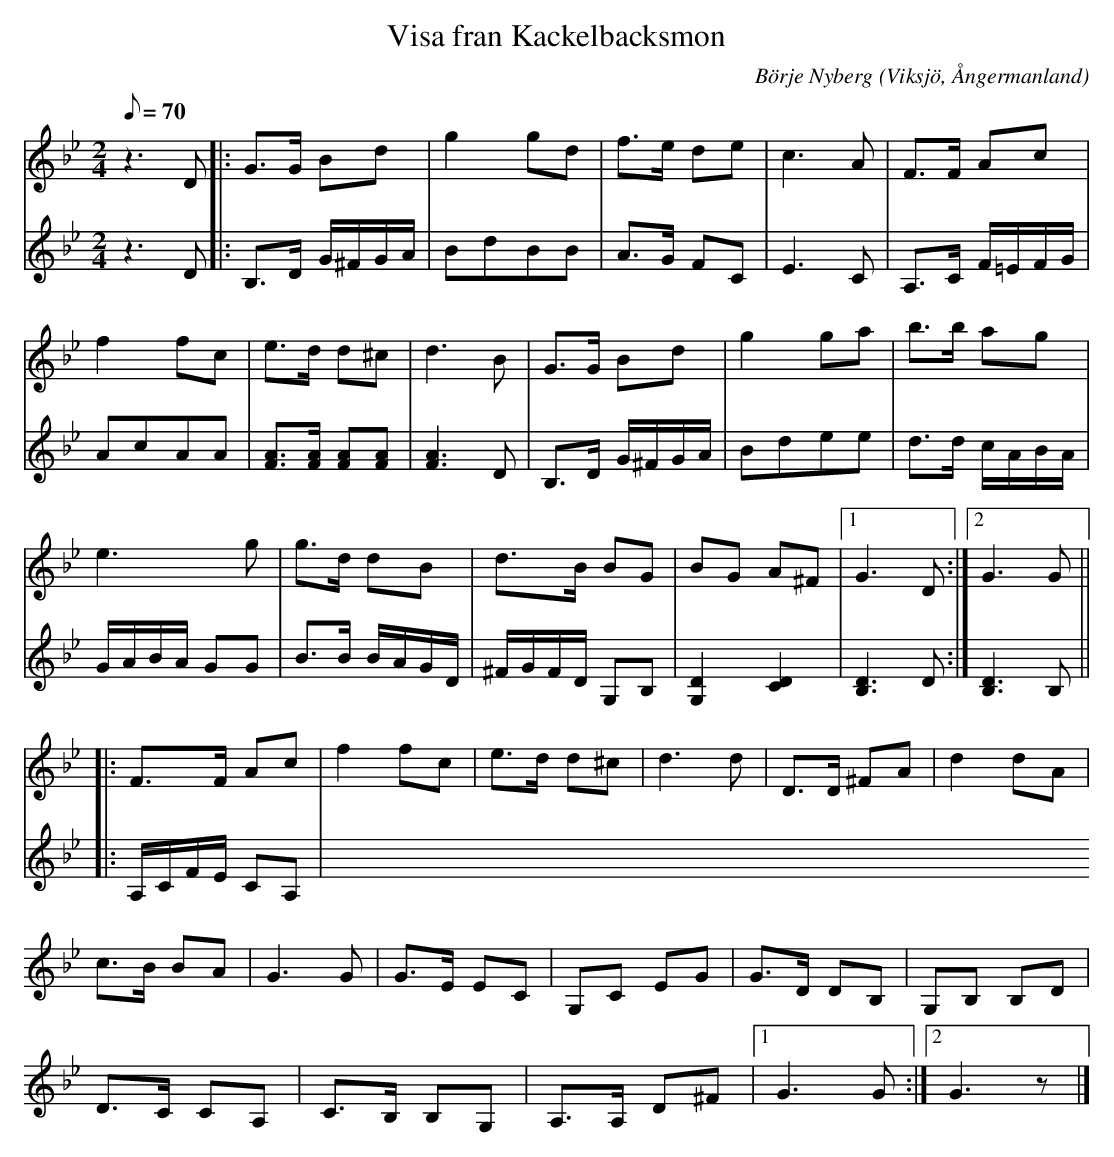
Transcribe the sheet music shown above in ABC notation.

X:1
T:Visa fran Kackelbacksmon
C:Börje Nyberg
O:Viksjö, Ångermanland
M:2/4
L:1/8
Q:70
K:Gm
V:1
z2> D2|: G>G Bd | g2 gd | f>e de | c2>A2 | F>F Ac |
f2 fc | e>d d^c | d2>B2 | G>G Bd |g2 ga | b>b ag |
e2> g2 | g>d dB |d>B BG |BG A^F |1 G2> D2 :|2 G2> G2 ||
|: F>F Ac | f2 fc | e>d d^c | d2>d2 | D>D ^FA | d2 dA |
c>B BA |G2> G2 | G>E EC | G,C EG | G>D DB, | G,B, B,D |
D>C CA, | C>B, B,G, | A,>A, D^F |1 G2> G2 :|2 G2> z2 |]
V:2
z2> D2 |: B,>D G/2^F/2G/2A/2 | BdBB | A>G FC | E2>C2 | A,>C F/2=E/2F/2G/2 |
AcAA | [AF]>[AF] [AF][AF] | [A2F2]> D2 | B,>D G/2^F/2G/2A/2 | Bdee | d>d c/2A/2B/2A/2 |
G/2A/2B/2A/2 GG | B>B B/2A/2G/2D/2 | ^F/2G/2F/2D/2 G,B, | [G,2D2] [C2D2] | [D2B,2]> D2 :| [D2B,2]> B,2 ||
|: A,/2C/2F/2E/2 CA, |
